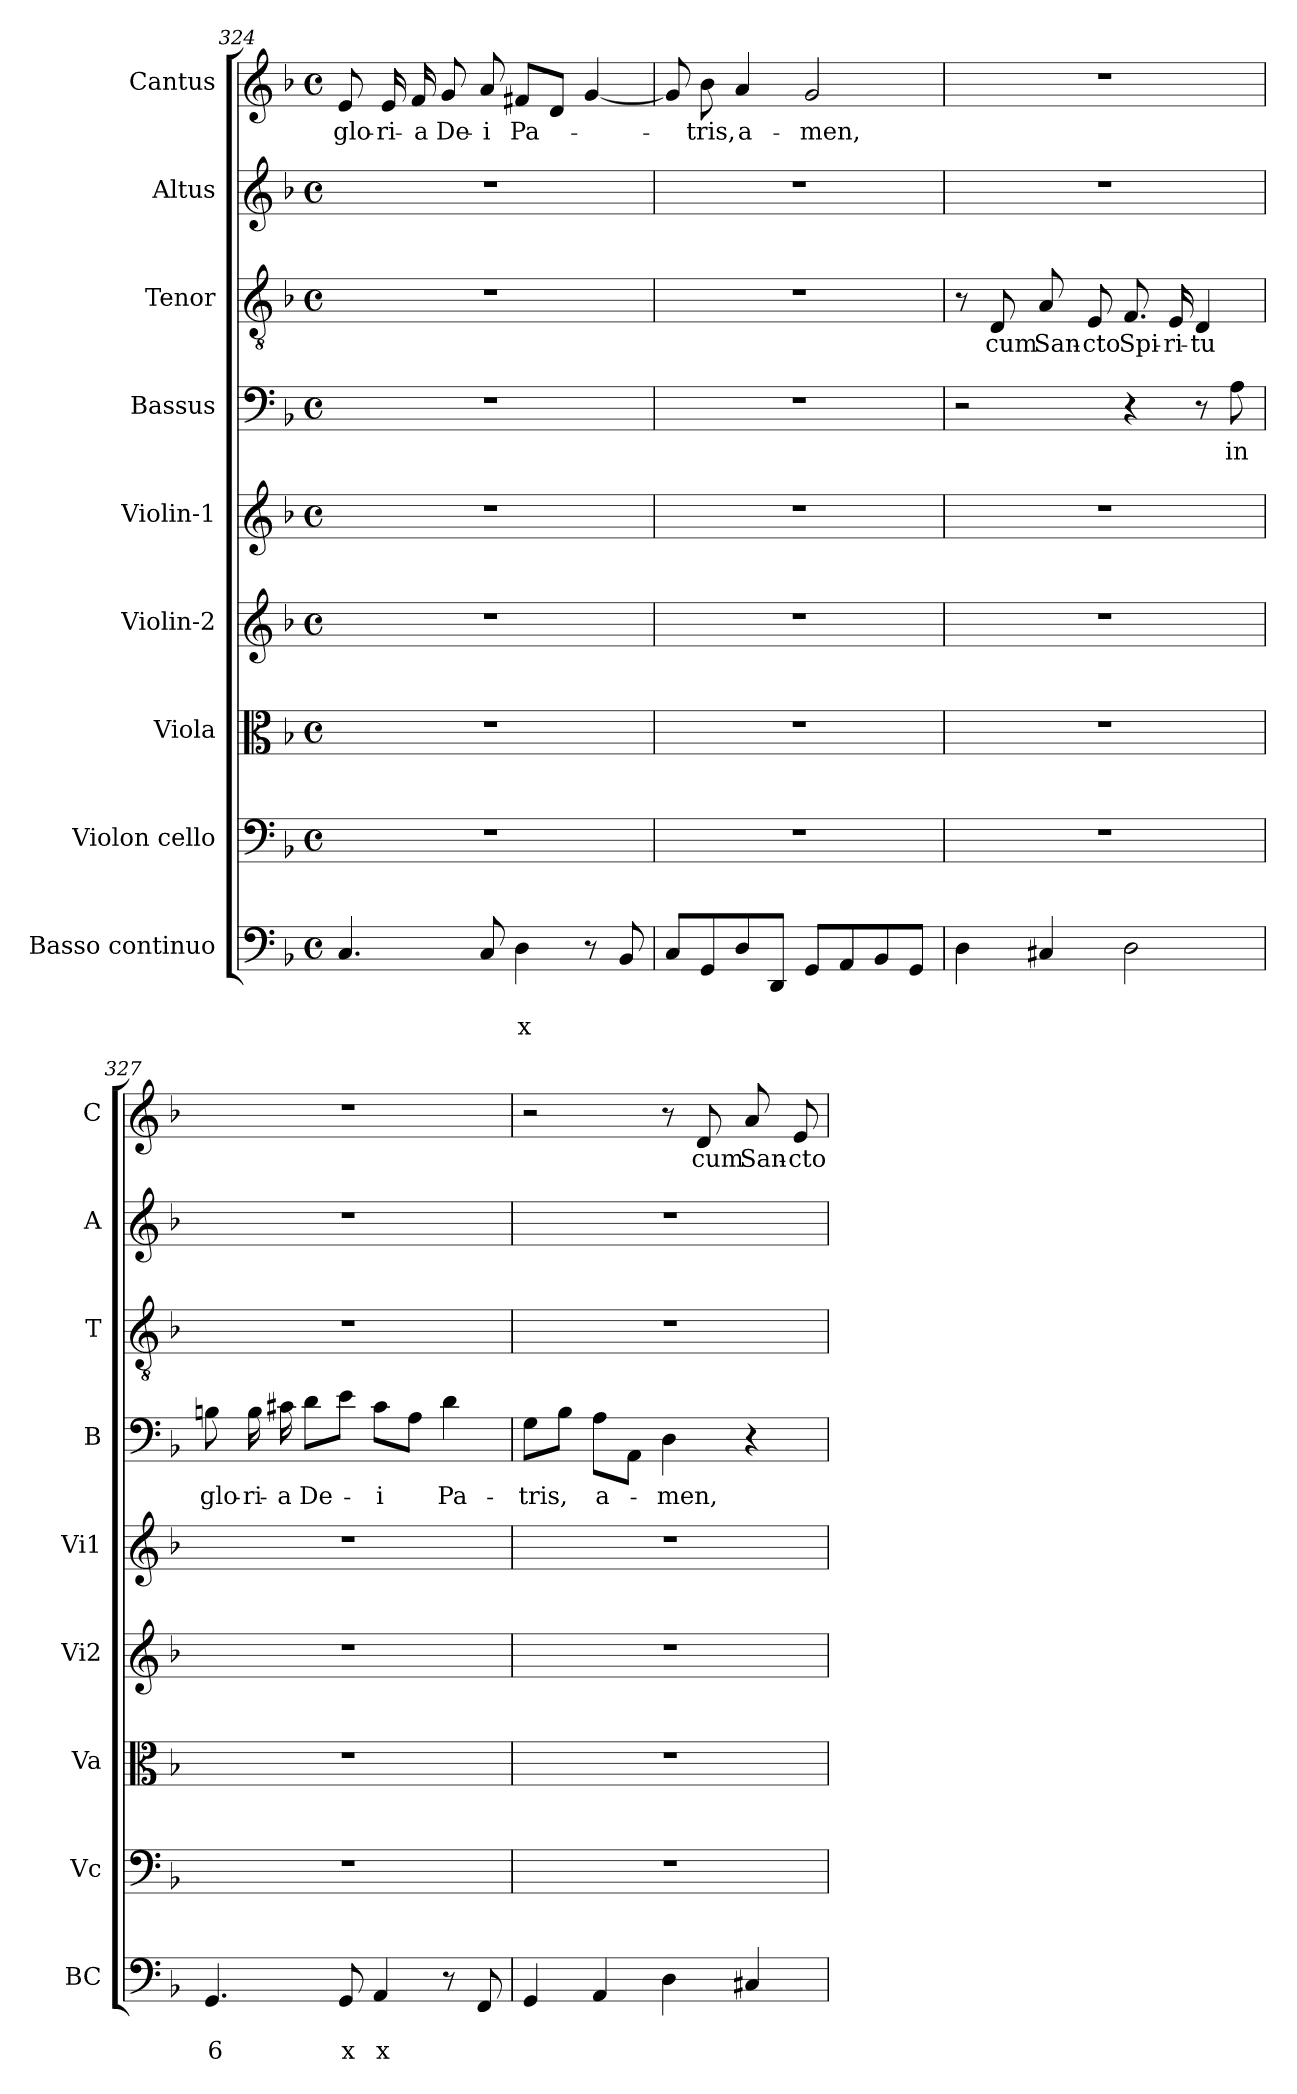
**kern	**text	**text	**kern	**kern	**kern	**kern	**kern	**text	**kern	**text	**kern	**kern	**text
*part9	*part9	*part9	*part8	*part7	*part6	*part5	*part4	*part4	*part3	*part3	*part2	*part1	*part1
*staff9	*staff9	*staff9	*staff8	*staff7	*staff6	*staff5	*staff4	*staff4	*staff3	*staff3	*staff2	*staff1	*staff1
*I"Basso continuo	*	*	*I"Violon cello	*I"Viola	*I"Violin-2	*I"Violin-1	*I"Bassus	*	*I"Tenor	*	*I"Altus	*I"Cantus	*
*I'BC	*	*	*I'Vc	*I'Va	*I'Vi2	*I'Vi1	*I'B	*	*I'T	*	*I'A	*I'C	*
*clefF4	*	*	*clefF4	*clefC3	*clefG2	*clefG2	*clefF4	*	*clefGv2	*	*clefG2	*clefG2	*
*k[b-]	*	*	*k[b-]	*k[b-]	*k[b-]	*k[b-]	*k[b-]	*	*k[b-]	*	*k[b-]	*k[b-]	*
*F:	*	*	*F:	*F:	*F:	*F:	*F:	*	*F:	*	*F:	*F:	*
*M4/4	*	*	*M4/4	*M4/4	*M4/4	*M4/4	*M4/4	*	*M4/4	*	*M4/4	*M4/4	*
*met(c)	*	*	*met(c)	*met(c)	*met(c)	*met(c)	*met(c)	*	*met(c)	*	*met(c)	*met(c)	*
=324	=324	=324	=324	=324	=324	=324	=324	=324	=324	=324	=324	=324	=324
!	!	!	!	!	!	!	!	!	!	!	!	!	!LO:LY:b
4.C/	.	.	1r	1r	1r	1r	1r	.	1r	.	1r	8e/	glo-
!	!	!	!	!	!	!	!	!	!	!	!	!	!LO:LY:b
.	.	.	.	.	.	.	.	.	.	.	.	16e/	-ri-
!	!	!	!	!	!	!	!	!	!	!	!	!	!LO:LY:b
.	.	.	.	.	.	.	.	.	.	.	.	16f/	-a
!	!	!	!	!	!	!	!	!	!	!	!	!	!LO:LY:b
.	.	.	.	.	.	.	.	.	.	.	.	8g/	De-
!	!	!	!	!	!	!	!	!	!	!	!	!	!LO:LY:b
8C/	.	.	.	.	.	.	.	.	.	.	.	8a/	-i
!	!	!LO:LY:b	!	!	!	!	!	!	!	!	!	!	!LO:LY:b
4D\	.	x	.	.	.	.	.	.	.	.	.	8f#X/L	Pa-
.	.	.	.	.	.	.	.	.	.	.	.	8d/J	.
8r	.	.	.	.	.	.	.	.	.	.	.	[4g/	.
8BB-/	.	.	.	.	.	.	.	.	.	.	.	.	.
=325	=325	=325	=325	=325	=325	=325	=325	=325	=325	=325	=325	=325	=325
8C/L	.	.	1r	1r	1r	1r	1r	.	1r	.	1r	8g/]	.
!	!	!	!	!	!	!	!	!	!	!	!	!	!LO:LY:b
8GG/	.	.	.	.	.	.	.	.	.	.	.	8b-\	-tris,
!	!	!	!	!	!	!	!	!	!	!	!	!	!LO:LY:b
8D/	.	.	.	.	.	.	.	.	.	.	.	4a/	a-
8DD/J	.	.	.	.	.	.	.	.	.	.	.	.	.
!	!	!	!	!	!	!	!	!	!	!	!	!	!LO:LY:b
8GG/L	.	.	.	.	.	.	.	.	.	.	.	2g/	-men,
8AA/	.	.	.	.	.	.	.	.	.	.	.	.	.
8BB-/	.	.	.	.	.	.	.	.	.	.	.	.	.
8GG/J	.	.	.	.	.	.	.	.	.	.	.	.	.
=326	=326	=326	=326	=326	=326	=326	=326	=326	=326	=326	=326	=326	=326
4D\	.	.	1r	1r	1r	1r	2r	.	8r	.	1r	1r	.
!	!	!	!	!	!	!	!	!	!	!LO:LY:b	!	!	!
.	.	.	.	.	.	.	.	.	8D/	cum	.	.	.
!	!	!	!	!	!	!	!	!	!	!LO:LY:b	!	!	!
4C#X/	.	.	.	.	.	.	.	.	8A/	San-	.	.	.
!	!	!	!	!	!	!	!	!	!	!LO:LY:b	!	!	!
.	.	.	.	.	.	.	.	.	8E/	-cto	.	.	.
!	!	!	!	!	!	!	!	!	!	!LO:LY:b	!	!	!
2D\	.	.	.	.	.	.	4r	.	8.F/	Spi-	.	.	.
!	!	!	!	!	!	!	!	!	!	!LO:LY:b	!	!	!
.	.	.	.	.	.	.	.	.	16E/	-ri-	.	.	.
!	!	!	!	!	!	!	!	!	!	!LO:LY:b	!	!	!
.	.	.	.	.	.	.	8r	.	4D/	-tu	.	.	.
!	!	!	!	!	!	!	!	!LO:LY:b	!	!	!	!	!
.	.	.	.	.	.	.	8A\	in	.	.	.	.	.
=327	=327	=327	=327	=327	=327	=327	=327	=327	=327	=327	=327	=327	=327
!	!	!LO:LY:b	!	!	!	!	!	!LO:LY:b	!	!	!	!	!
4.GG/	.	6	1r	1r	1r	1r	8Bn\	glo-	1r	.	1r	1r	.
!	!	!	!	!	!	!	!	!LO:LY:b	!	!	!	!	!
.	.	.	.	.	.	.	16B\	-ri-	.	.	.	.	.
!	!	!	!	!	!	!	!	!LO:LY:b	!	!	!	!	!
.	.	.	.	.	.	.	16c#X\	-a	.	.	.	.	.
!	!	!	!	!	!	!	!	!LO:LY:b	!	!	!	!	!
.	.	.	.	.	.	.	8d\L	De-	.	.	.	.	.
!	!	!LO:LY:b	!	!	!	!	!	!	!	!	!	!	!
8GG/	.	x	.	.	.	.	8e\J	.	.	.	.	.	.
!	!	!LO:LY:b	!	!	!	!	!	!LO:LY:b	!	!	!	!	!
4AA/	.	x	.	.	.	.	8c#\L	-i	.	.	.	.	.
.	.	.	.	.	.	.	8A\J	.	.	.	.	.	.
!	!	!	!	!	!	!	!	!LO:LY:b	!	!	!	!	!
8r	.	.	.	.	.	.	4d\	Pa-	.	.	.	.	.
8FF/	.	.	.	.	.	.	.	.	.	.	.	.	.
!!LO:PB:g=z
=328	=328	=328	=328	=328	=328	=328	=328	=328	=328	=328	=328	=328	=328
!	!	!	!	!	!	!	!	!LO:LY:b	!	!	!	!	!
4GG/	.	.	1r	1r	1r	1r	8G\L	-tris,	1r	.	1r	2r	.
.	.	.	.	.	.	.	8B-\J	.	.	.	.	.	.
!	!	!	!	!	!	!	!	!LO:LY:b	!	!	!	!	!
4AA/	.	.	.	.	.	.	8A\L	a-	.	.	.	.	.
.	.	.	.	.	.	.	8AA\J	.	.	.	.	.	.
!	!	!	!	!	!	!	!	!LO:LY:b	!	!	!	!	!
4D\	.	.	.	.	.	.	4D\	-men,	.	.	.	8r	.
!	!	!	!	!	!	!	!	!	!	!	!	!	!LO:LY:b
.	.	.	.	.	.	.	.	.	.	.	.	8d/	cum
!	!	!	!	!	!	!	!	!	!	!	!	!	!LO:LY:b
4C#X/	.	.	.	.	.	.	4r	.	.	.	.	8a/	San-
!	!	!	!	!	!	!	!	!	!	!	!	!	!LO:LY:b
.	.	.	.	.	.	.	.	.	.	.	.	8e/	-cto
=	=	=	=	=	=	=	=	=	=	=	=	=	=
*-	*-	*-	*-	*-	*-	*-	*-	*-	*-	*-	*-	*-	*-
